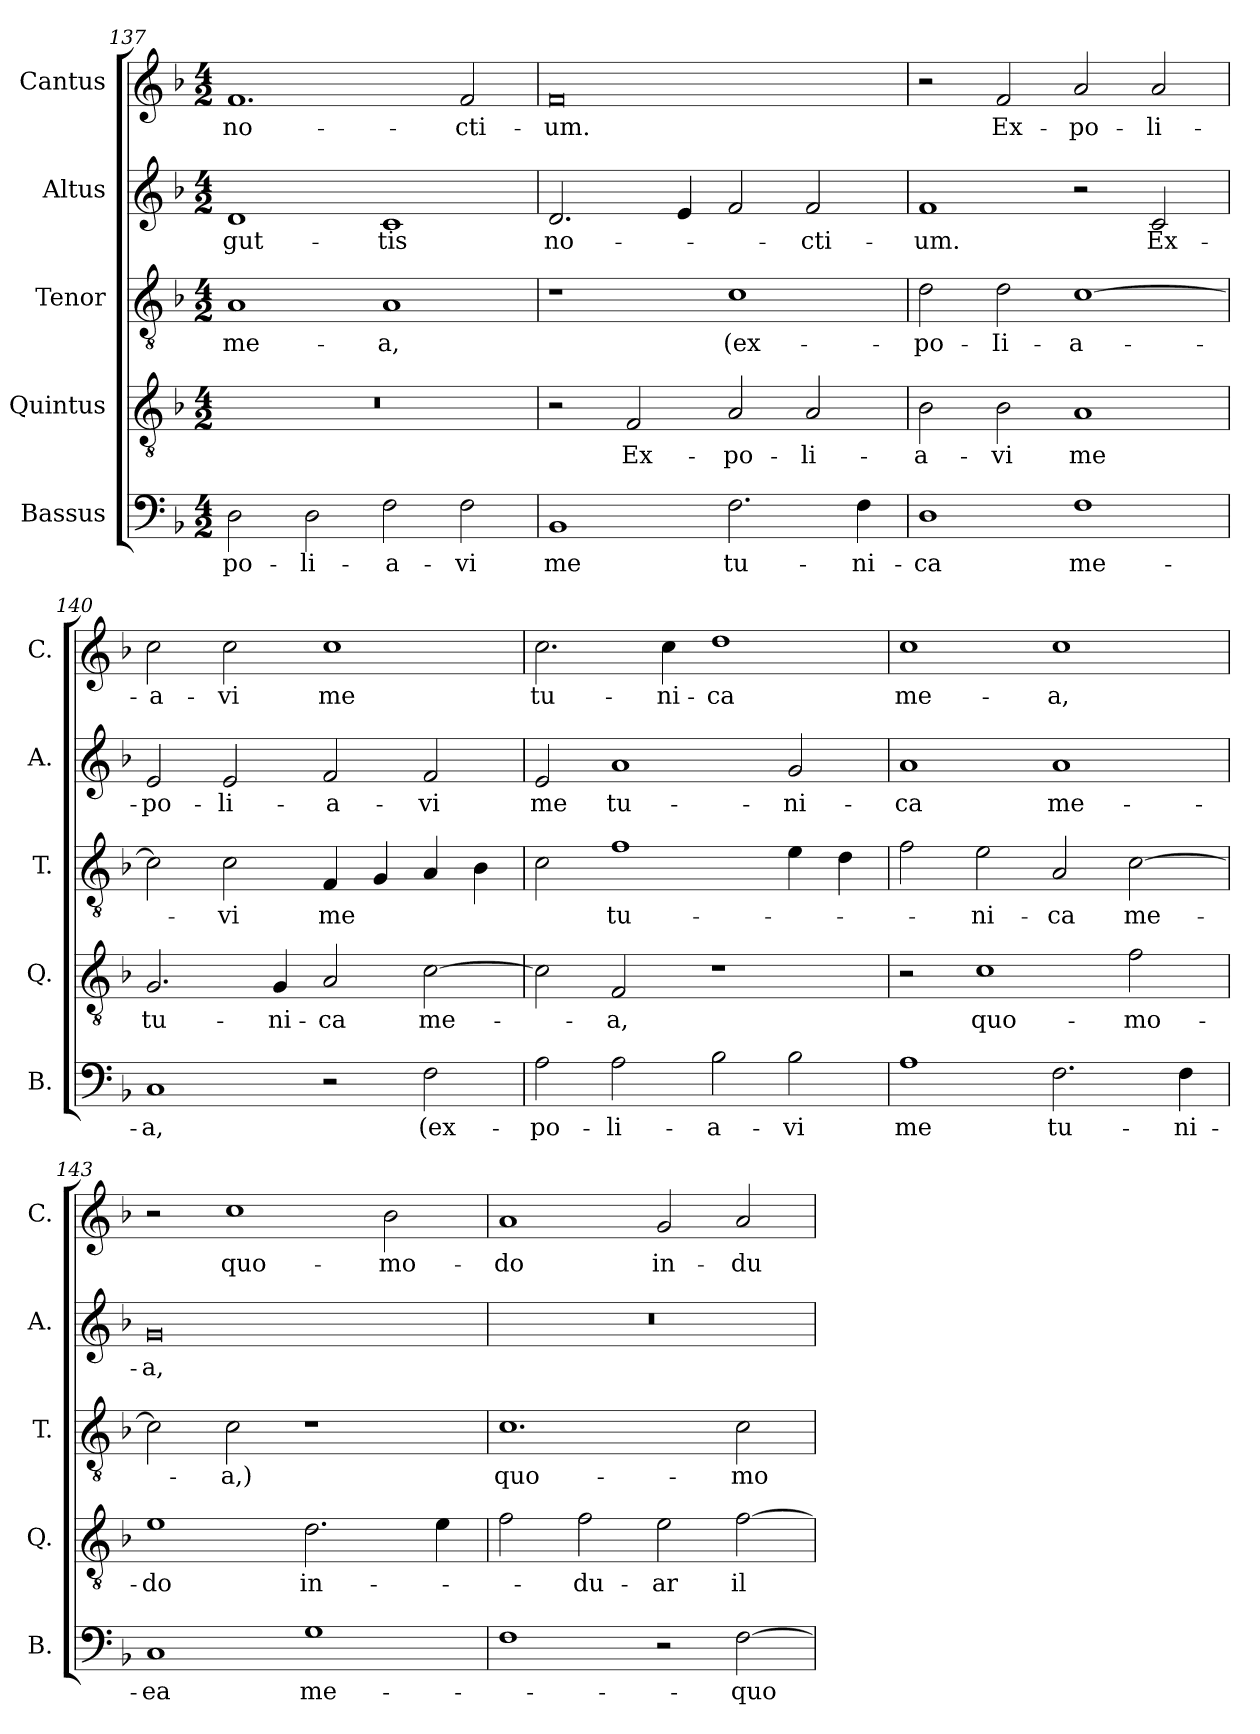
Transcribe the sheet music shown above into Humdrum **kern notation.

**kern	**text	**kern	**text	**kern	**text	**kern	**text	**kern	**text
*part5	*part5	*part4	*part4	*part3	*part3	*part2	*part2	*part1	*part1
*staff5	*staff5	*staff4	*staff4	*staff3	*staff3	*staff2	*staff2	*staff1	*staff1
*I"Bassus	*	*I"Quintus	*	*I"Tenor	*	*I"Altus	*	*I"Cantus	*
*I'B.	*	*I'Q.	*	*I'T.	*	*I'A.	*	*I'C.	*
*clefF4	*	*clefGv2	*	*clefGv2	*	*clefG2	*	*clefG2	*
*k[b-]	*	*k[b-]	*	*k[b-]	*	*k[b-]	*	*k[b-]	*
*M4/2	*	*M4/2	*	*M4/2	*	*M4/2	*	*M4/2	*
=137	=137	=137	=137	=137	=137	=137	=137	=137	=137
2D\	-po-	0r	.	1A	me­-	1d	gut-	1.f	no­-
2D\	-li-	.	.	.	.	.	.	.	.
2F\	-a-	.	.	1A	-a,	1c	-tis	.	.
2F\	-vi	.	.	.	.	.	.	2f/	-cti­-
=138	=138	=138	=138	=138	=138	=138	=138	=138	=138
1BB-	me	2r	.	1r	.	2.d/	no­-	0f	-um.
.	.	2F/	Ex­-	.	.	.	.	.	.
.	.	.	.	.	.	4e/	.	.	.
2.F\	tu­-	2A/	-po-	1c	(ex­-	2f/	.	.	.
.	.	2A/	-li-	.	.	2f/	-cti-	.	.
4F\	-ni­-	.	.	.	.	.	.	.	.
=139	=139	=139	=139	=139	=139	=139	=139	=139	=139
1D	-ca	2B-\	-a­-	2d\	-po-	1f	-um.	2r	.
.	.	2B-\	-vi	2d\	-Ii-	.	.	2f/	Ex-
1F	me-	1A	me	[1c	-a­-	2r	.	2a/	-po-
.	.	.	.	.	.	2c/	Ex-	2a/	-li-
=140	=140	=140	=140	=140	=140	=140	=140	=140	=140
1C	-a,	2.G/	tu­-	2c\]	.	2e/	-po­-	2cc\	-a-
.	.	.	.	2c\	-vi	2e/	-li­-	2cc\	-vi
.	.	4G/	-ni-	.	.	.	.	.	.
2r	.	2A/	-ca	4F/	me	2f/	-a-	1cc	me
.	.	.	.	4G/	.	.	.	.	.
2F\	(ex­-	[2c\	me­-	4A/	.	2f/	-vi	.	.
.	.	.	.	4B-\	.	.	.	.	.
=141	=141	=141	=141	=141	=141	=141	=141	=141	=141
2A\	-po­-	2c\]	.	2c\	.	2e/	me	2.cc\	tu­-
2A\	-li­-	2F/	-a,	1f	tu­-	1a	tu­-	.	.
.	.	.	.	.	.	.	.	4cc\	-ni-
2B-\	-a­-	1r	.	.	.	.	.	1dd	-ca
2B-\	-vi	.	.	4e\	.	2g/	-ni-	.	.
.	.	.	.	4d\	.	.	.	.	.
=142	=142	=142	=142	=142	=142	=142	=142	=142	=142
1A	me	2r	.	2f\	.	1a	-ca	1cc	me-
.	.	1c	quo­-	2e\	-ni­-	.	.	.	.
2.F\	tu­-	.	.	2A/	-ca	1a	me­-	1cc	-a,
.	.	2f\	-mo­-	[2c\	me­-	.	.	.	.
4F\	-ni-	.	.	.	.	.	.	.	.
=143	=143	=143	=143	=143	=143	=143	=143	=143	=143
1C	-ea	1e	-do	2c\]	.	0g	-a,	2r	.
.	.	.	.	2c\	-a,)	.	.	1cc	quo-
1G	me-	2.d\	in-	1r	.	.	.	.	.
.	.	.	.	.	.	.	.	2b-\	-mo­-
.	.	4e\	.	.	.	.	.	.	.
=144	=144	=144	=144	=144	=144	=144	=144	=144	=144
1F	.	2f\	.	1.c	quo­-	0r	.	1a	-do
.	.	2f\	-du-	.	.	.	.	.	.
2r	.	2e\	-ar	.	.	.	.	2g/	in-
[2F\	-quo-	[2f\	il­-	2c\	-mo-	.	.	2a/	-du-
=	=	=	=	=	=	=	=	=	=
*-	*-	*-	*-	*-	*-	*-	*-	*-	*-
